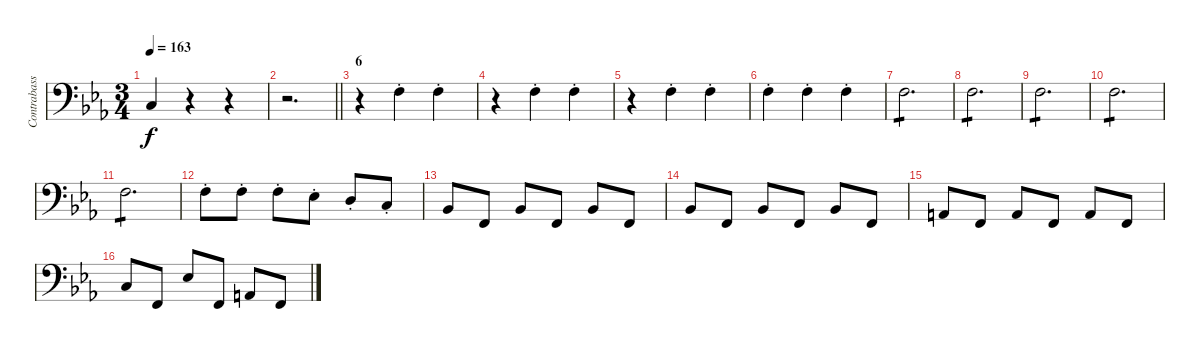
\track ("Contrabasso" "Contrabass") {instrument contrabass}
\staff {score}
\tuning (G2 D2 A1 E1 B0) {hide}
\ts (3 4)
\tempo 163
\clef f4
\ks eb
3.3.4{dy f} r.4 r.4 |
\barLineRight lightlight
r.2{d} |
\section ("" "6")
r.4 3.2{st}.4 3.2{st}.4 |
r.4 3.2{st}.4 3.2{st}.4 |
r.4 3.2{st}.4 3.2{st}.4 |
3.2{st}.4 3.2{st}.4 3.2{st}.4 |
3.2.2{d tp 1} |
3.2.2{d tp 1} |
3.2.2{d tp 1} |
3.2.2{d tp 1} |
3.2.2{d tp 1} |
3.2{st}.8 3.2{st}.8 3.2{st}.8 1.2{st}.8 0.2{st}.8 3.3{st}.8 |
1.3.8 1.4.8 1.3.8 1.4.8 1.3.8 1.4.8 |
1.3.8 1.4.8 1.3.8 1.4.8 1.3.8 1.4.8 |
5.4.8 1.4.8 5.4.8 1.4.8 5.4.8 1.4.8 |
3.3.8 1.4.8 1.2.8 1.4.8 5.4.8 1.4.8
